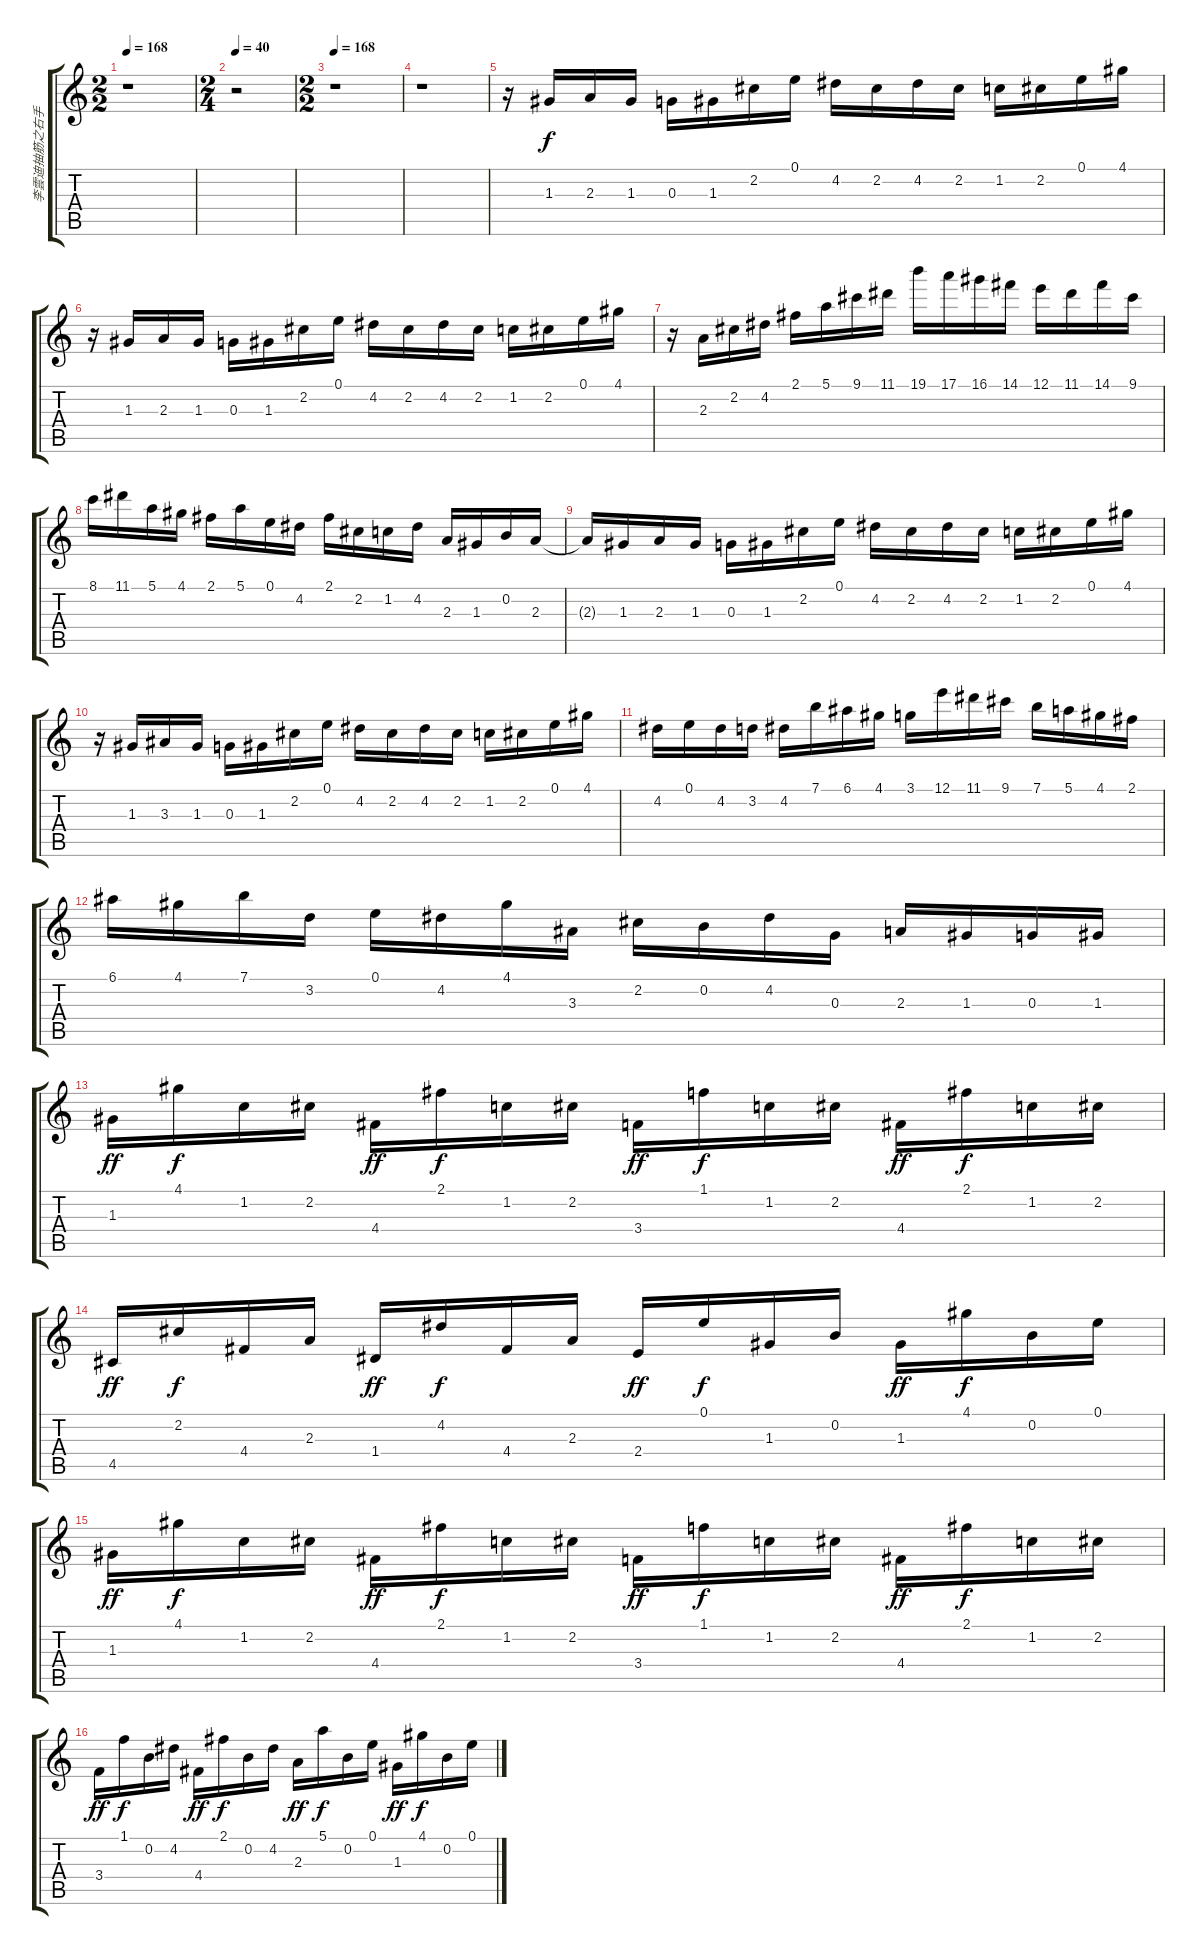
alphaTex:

\track ("李雲迪抽筋之右手" "李雲迪抽筋之右手") {instrument acousticgrandpiano}
\staff {score tabs}
\tuning (E5 B4 G4 D4 A3 E3) {hide}
\ts (2 2)
\tempo 168
\tempo 300
\tempo 168
\clef g2
\ks c
r.1{dy f instrument acousticgrandpiano} |
\ts (2 4)
\tempo 40
r.2 |
\ts (2 2)
\tempo 168
r.1 |
r.1 |
r.16 1.3.16 2.3.16 1.3.16 0.3.16 1.3.16 2.2.16 0.1.16 4.2.16 2.2.16 4.2.16 2.2.16 1.2.16 2.2.16 0.1.16 4.1.16 |
r.16 1.3.16 2.3.16 1.3.16 0.3.16 1.3.16 2.2.16 0.1.16 4.2.16 2.2.16 4.2.16 2.2.16 1.2.16 2.2.16 0.1.16 4.1.16 |
r.16 2.3.16 2.2.16 4.2.16 2.1.16 5.1.16 9.1.16 11.1.16 19.1.16 17.1.16 16.1.16 14.1.16 12.1.16 11.1.16 14.1.16 9.1.16 |
8.1.16 11.1.16 5.1.16 4.1.16 2.1.16 5.1.16 0.1.16 4.2.16 2.1.16 2.2.16 1.2.16 4.2.16 2.3.16 1.3.16 0.2.16 2.3.16 |
2.3{t}.16 1.3.16 2.3.16 1.3.16 0.3.16 1.3.16 2.2.16 0.1.16 4.2.16 2.2.16 4.2.16 2.2.16 1.2.16 2.2.16 0.1.16 4.1.16 |
r.16 1.3.16 3.3.16 1.3.16 0.3.16 1.3.16 2.2.16 0.1.16 4.2.16 2.2.16 4.2.16 2.2.16 1.2.16 2.2.16 0.1.16 4.1.16 |
4.2.16 0.1.16 4.2.16 3.2.16 4.2.16 7.1.16 6.1.16 4.1.16 3.1.16 12.1.16 11.1.16 9.1.16 7.1.16 5.1.16 4.1.16 2.1.16 |
6.1.16 4.1.16 7.1.16 3.2.16 0.1.16 4.2.16 4.1.16 3.3.16 2.2.16 0.2.16 4.2.16 0.3.16 2.3.16 1.3.16 0.3.16 1.3.16 |
1.3.16{dy ff} 4.1.16{dy f} 1.2.16 2.2.16 4.4.16{dy ff} 2.1.16{dy f} 1.2.16 2.2.16 3.4.16{dy ff} 1.1.16{dy f} 1.2.16 2.2.16 4.4.16{dy ff} 2.1.16{dy f} 1.2.16 2.2.16 |
4.5.16{dy ff} 2.2.16{dy f} 4.4.16 2.3.16 1.4.16{dy ff} 4.2.16{dy f} 4.4.16 2.3.16 2.4.16{dy ff} 0.1.16{dy f} 1.3.16 0.2.16 1.3.16{dy ff} 4.1.16{dy f} 0.2.16 0.1.16 |
1.3.16{dy ff} 4.1.16{dy f} 1.2.16 2.2.16 4.4.16{dy ff} 2.1.16{dy f} 1.2.16 2.2.16 3.4.16{dy ff} 1.1.16{dy f} 1.2.16 2.2.16 4.4.16{dy ff} 2.1.16{dy f} 1.2.16 2.2.16 |
3.4.16{dy ff} 1.1.16{dy f} 0.2.16 4.2.16 4.4.16{dy ff} 2.1.16{dy f} 0.2.16 4.2.16 2.3.16{dy ff} 5.1.16{dy f} 0.2.16 0.1.16 1.3.16{dy ff} 4.1.16{dy f} 0.2.16 0.1.16
